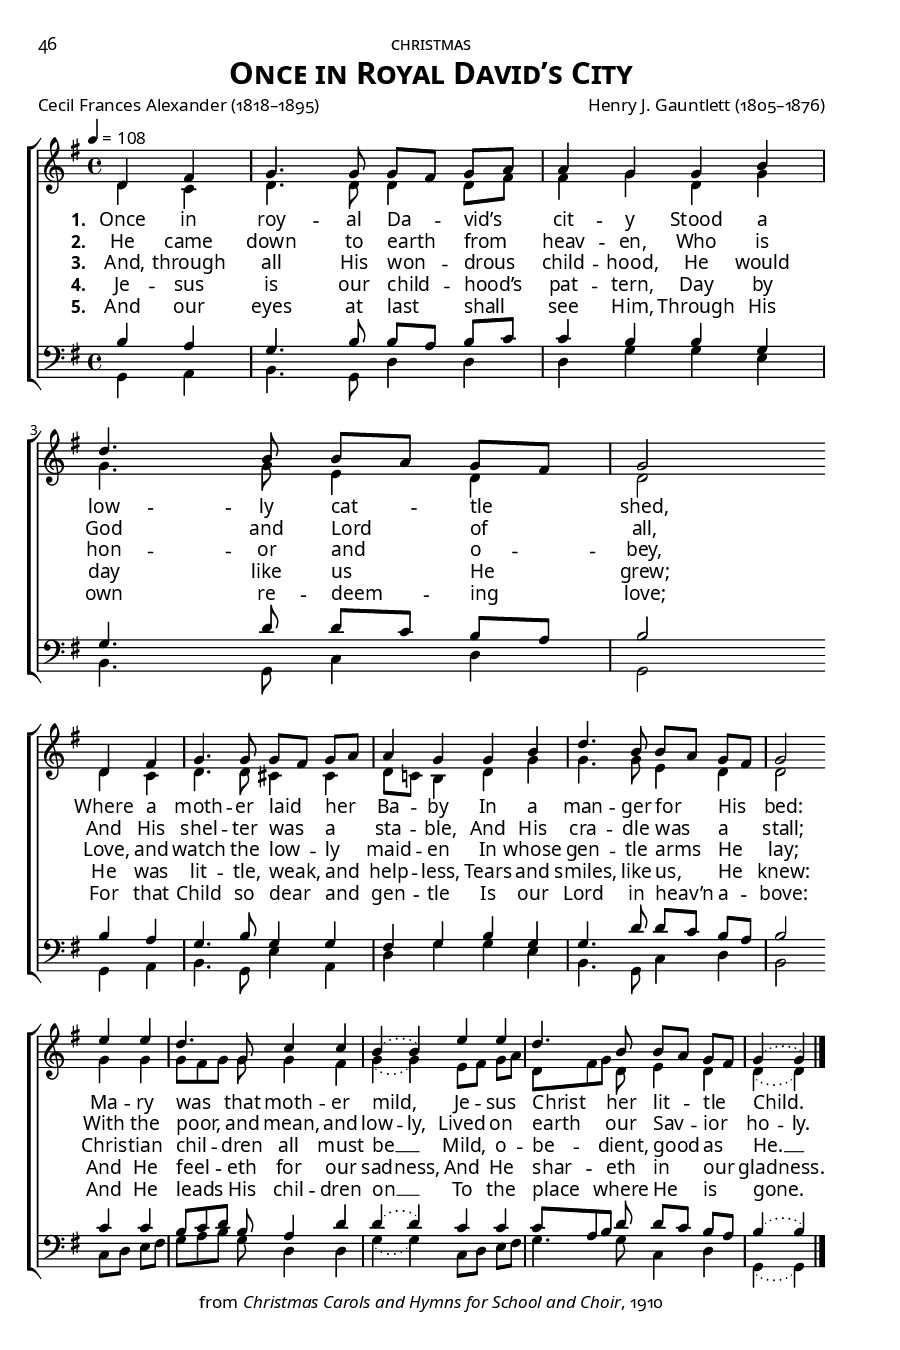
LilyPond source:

\version "2.14.2"
\include "util.ly"
\header {
  title = \markup{\override #'(font-name . "Garamond Premier Pro Semibold"){ \abs-fontsize #15 \smallCapsOldStyle"Once in Royal David’s City"}}
  poet = \markup\oldStyleNum"Cecil Frances Alexander (1818–1895)"
  composer = \markup\oldStyleNum"Henry J. Gauntlett (1805–1876)"
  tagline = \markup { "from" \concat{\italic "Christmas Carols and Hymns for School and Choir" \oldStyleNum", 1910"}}
}
\paper {
  paper-height = 9\in
  paper-width = 6\in
  indent = 0\in
  %system-system-spacing = #'((basic-distance . 10) (padding . 0))
  %system-system-spacing =
  %  #'((basic-distance . 0)
  %     (minimum-distance . 0)
  %     (padding . -0.35)
  %     (stretchability . 100))
%{IF_LESSER
  markup-system-spacing #'stretchability = 50
  top-markup-spacing #'stretchability = 30
  last-bottom-spacing #'stretchability = 60
%}%END_IF_LESSER
  ragged-last-bottom = ##f
  ragged-bottom = ##f
  two-sided = ##t
  inner-margin = 0.5\in
  outer-margin = 0.25\in
  top-margin = 0.25\in
  bottom-margin = 0.25\in
  first-page-number = #046
  print-first-page-number = ##t
  headerLine = \markup{\override #'(font-name . "Garamond Premier Pro") \smallCapsOldStyle"christmas"}
  oddHeaderMarkup = \markup\fill-line{
     \override #'(font-name . "Garamond Premier Pro")\abs-fontsize #8.5
     \combine 
        \fill-line{"" \on-the-fly #print-page-number-check-first
        \oldStylePageNum""
        }
        \fill-line{\headerLine}
  }
  evenHeaderMarkup = \markup {
     \override #'(font-name . "Garamond Premier Pro")\abs-fontsize #8.5
     \combine
        \on-the-fly #print-page-number-check-first
        \oldStylePageNum""
        \fill-line{\headerLine}
  }
}
#(set-global-staff-size 15) \paper{ #(define fonts (make-pango-font-tree "GoudyOlSt BT" "Garamond Premier Pro" "Garamond Premier Pro" (/ 15 20))) }
global = {
  \key g \major
  \time 4/4
  \autoBeamOff
}

sopMusic = \relative c' {
  \tempo 4 = 108
  \partial 2 d4 fis |
  g4. g8 g[ fis] g[ a] |
  a4 g g b |
  
  d4. b8 b[ a] g[ fis] |
  g2 \bar""\break d4 fis |
  g4. g8 g[ fis] g[ a] |
  
  a4 g g b |
  d4. b8 b[ a] g[ fis] |
  g2 \bar""\break e'4 e |
  
  d4. g,8 c4 c |
  \slurDotted b4( b) e e |
  \slurSolid d4. b8 b[ a] g[ fis] |
  \partial 2 \slurDotted g4( g) \bar "|."
}
sopWords = \lyricmode {
  
}

altoMusic = \relative c' {
  d4 c |
  d4. d8 d4 d8[ fis] |
  fis4 g d g |
  g4. g8 e4 d |
  d2 d4 c |
  
  d4. d8 cis4 cis |
  d8[ c!] b4 d g |
  g4. g8 e4 d |
  d2 g4 g |
  
  g8[ fis g] g g4 fis |
  \slurDotted g4( g) e8[ fis] g[ a] |
  d,[ fis g] d e4 d |
  d( d) \bar "|."
}
altoWords = \lyricmode {
  \dropLyricsIX
  \set stanza = #"1. "
  \set ignoreMelismata = ##t
  Once in roy -- al Da -- _ vid’s _ cit -- y
  Stood a low -- ly cat -- _ tle _ shed,
  Where a moth -- er laid _ her _ Ba -- by
  In a man -- ger for _ His _ bed:
  \set associatedVoice = "tenors"
  Ma -- ry was _ _ that moth -- er mild, _
  Je -- sus Christ _ _ her lit -- _ tle _ Child. _
}
altoWordsII = \lyricmode {
  \dropLyricsIX
  \set stanza = #"2. "
  \set ignoreMelismata = ##t
  He came down to earth _ from _ heav -- en,
  Who is God and Lord _ of _ all,
  And His shel -- ter was _ a _ sta -- ble,
  And His cra -- dle was _ a _ stall;
  \set associatedVoice = "tenors"
  With the poor, _ _ and mean, and low -- ly,
  Lived on earth _ _ our Sav -- _ ior _ ho -- ly.
}
altoWordsIII = \lyricmode {
  \dropLyricsIX
  \set stanza = #"3. "
  And, through all His won -- drous child -- hood,
    He would hon -- or and o -- bey,
  Love, and watch the low -- ly maid -- en
    In whose gen -- tle arms He lay;
  \set associatedVoice = "tenors"
  Chris -- tian chil -- dren all must be __
  Mild, o -- be -- dient, good as He. __
}
altoWordsIV = \lyricmode {
  \dropLyricsIX
  \set stanza = #"4. "
  \set ignoreMelismata = ##t
  Je -- sus is our child -- _ hood’s _ pat -- tern,
  Day by day like us _ He _ grew;
  He was lit -- tle, weak, _ and _ help -- less,
  Tears and smiles, like us, _ He _ knew:
  \set associatedVoice = "tenors"
  And He feel -- _ _ eth for our sad -- ness,
  And He shar -- _ _ eth in _ our _ glad -- ness.
}
altoWordsV = \lyricmode {
  \dropLyricsIX
  \set ignoreMelismata = ##t
  \set stanza = #"5. "
  And our eyes at last _ shall _ see Him,
  Through His own re -- deem -- _ ing _ love;
  For that Child so dear _ and _ gen -- tle
  Is our Lord in heav’n _ a -- _ bove:
  \set associatedVoice = "tenors"
  And He leads _ _ His chil -- dren on __ _
  To the place _ _ where He _ is _ gone. _
}

tenorMusic = \relative c' {
  b4 a |
  g4. b8 b[ a] b[ c] |
  c4 b b g |
  g4. d'8 d[ c] b[ a] |
  b2 b4 a |
  
  g4. b8 g4 g |
  fis g b g |
  g4. d'8 d[ c] b[ a] |
  b2 c4 c |
  
  b8[ c d] b a4 d |
  \slurDotted d4( d) c c |
  c8[ a b] d d[ c] b[ a] |
  b4( b) \bar "|."
}
tenorWords = \lyricmode {

}

bassMusic = \relative c {
  g4 a |
  b4. g8 d'4 d |
  d g g e |
  b4. g8 c4 d |
  g,2 g4 a |
  
  b4. g8 e'4 a, |
  d g g e |
  b4. g8 c4 d |
  b2 c8[ d] e[ fis] |
  
  g[ a b] g d4 d |  
  \slurDotted g4( g) c,8[ d] e[ fis] |
  g4. g8 c,4 d |
  g,( g) \bar "|."
}
bassWords = \lyricmode {

}

\score {
  <<
   \new ChoirStaff <<
%    \new Lyrics = sopranos \with { \override VerticalAxisGroup #'nonstaff-relatedstaff-spacing = #'((basic-distance . 1)) }
    \new Staff = women <<
      \new Voice = "sopranos" { \voiceOne << \global \sopMusic >> }
      \new Voice = "altos" { \voiceTwo << \global \altoMusic >> }
    >>
   \new Staff = men <<
      \clef bass
      \new Voice = "tenors" { \voiceOne << \global \tenorMusic >> }
      \new Voice = "basses" { \voiceTwo << \global \bassMusic >> }
    >>
    \new Lyrics \with { alignAboveContext = #"women" } \lyricsto "sopranos" \sopWords
    \new Lyrics = "altosV"  \with { alignBelowContext = #"women" } \lyricsto "sopranos" \altoWordsV
    \new Lyrics = "altosIV"  \with { alignBelowContext = #"women" } \lyricsto "sopranos" \altoWordsIV
    \new Lyrics = "altosIII"  \with { alignBelowContext = #"women" } \lyricsto "sopranos" \altoWordsIII
    \new Lyrics = "altosII"  \with { alignBelowContext = #"women" } \lyricsto "sopranos" \altoWordsII
    \new Lyrics = "altos"  \with { alignBelowContext = #"women" \override VerticalAxisGroup #'nonstaff-relatedstaff-spacing = #'((padding . -0.5)) } \lyricsto "sopranos" \altoWords
    \new Lyrics \with { alignAboveContext = #"men" \override VerticalAxisGroup #'nonstaff-relatedstaff-spacing = #'((basic-distance . 1)) } \lyricsto "tenors" \tenorWords
    \new Lyrics \with { alignBelowContext = #"men" \override VerticalAxisGroup #'nonstaff-relatedstaff-spacing = #'((basic-distance . 1)) } \lyricsto "basses" \bassWords
  >>
%    \new PianoStaff << \new Staff { \new Voice { \pianoRH } } \new Staff { \clef "bass" \pianoLH } >>
  >>
  \layout {
    \context {
      \Score
      %\override SpacingSpanner #'base-shortest-duration = #(ly:make-moment 1 8)
      %\override SpacingSpanner #'common-shortest-duration = #(ly:make-moment 1 4)
    }
    \context {
      % Remove all empty staves
      % \Staff \RemoveEmptyStaves \override VerticalAxisGroup #'remove-first = ##t
    }
    \context {
      \Lyrics
      \override LyricText #'X-offset = #center-on-word
    }
  }
}

